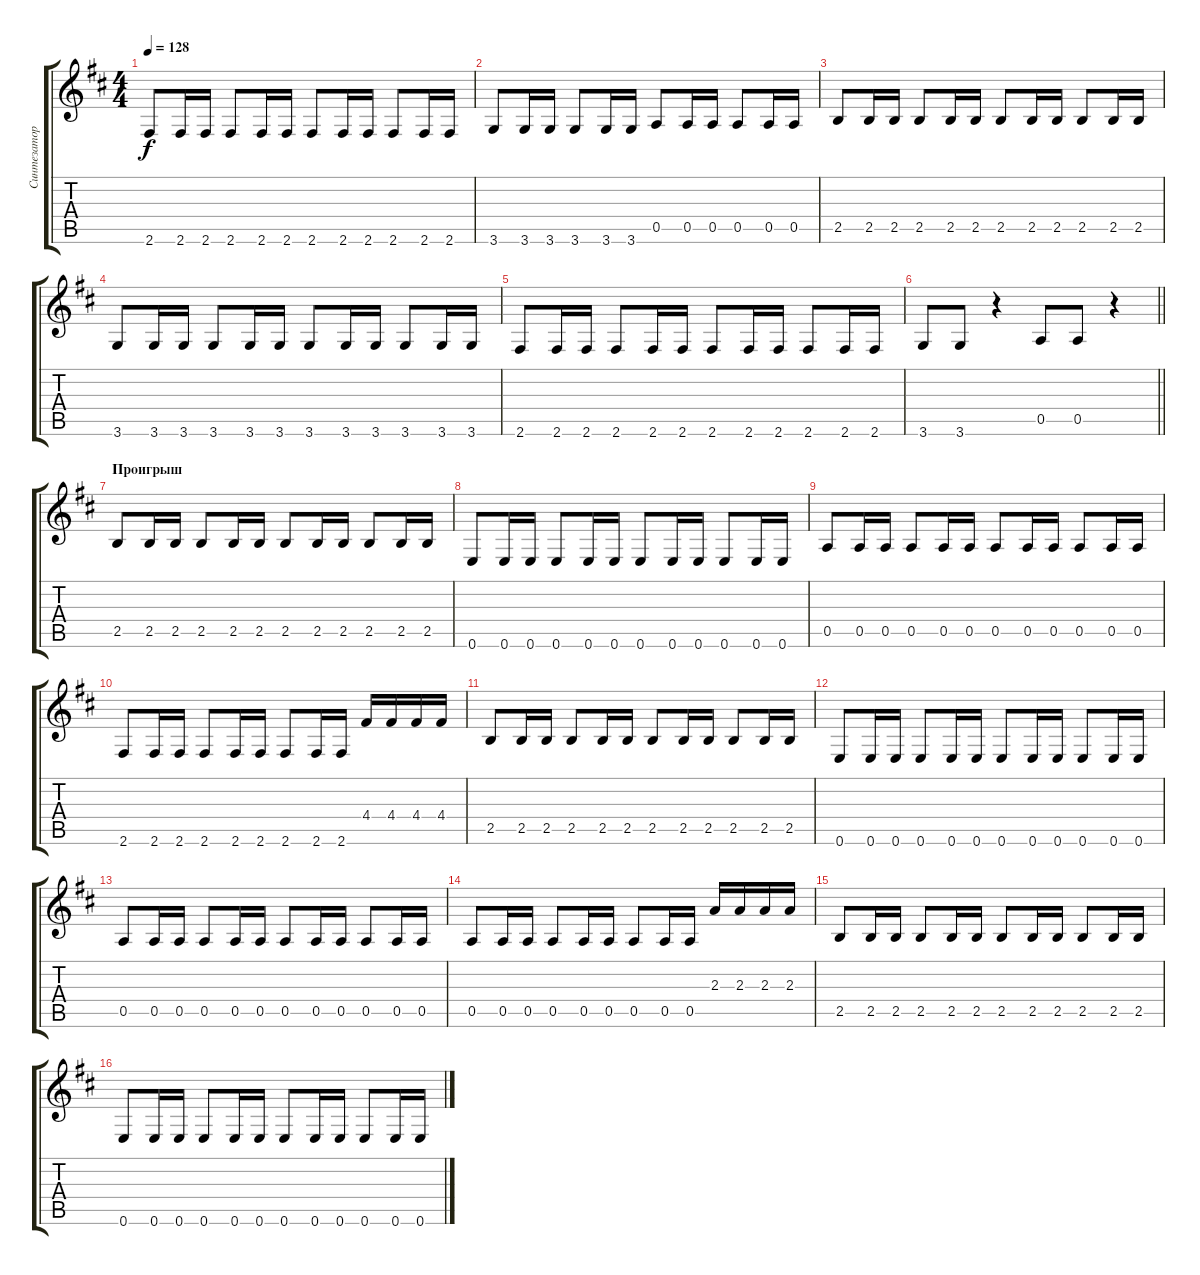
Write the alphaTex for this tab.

\track ("Синтезатор" "Синтезатор") {instrument synthbass1}
\staff {score tabs}
\tuning (E4 B3 G3 D3 A2 E2) {hide}
\ts (4 4)
\tempo 128
\clef g2
\ks bminor
2.6.8{dy f} 2.6.16 2.6.16 2.6.8 2.6.16 2.6.16 2.6.8 2.6.16 2.6.16 2.6.8 2.6.16 2.6.16 |
3.6.8 3.6.16 3.6.16 3.6.8 3.6.16 3.6.16 0.5.8 0.5.16 0.5.16 0.5.8 0.5.16 0.5.16 |
2.5.8 2.5.16 2.5.16 2.5.8 2.5.16 2.5.16 2.5.8 2.5.16 2.5.16 2.5.8 2.5.16 2.5.16 |
3.6.8 3.6.16 3.6.16 3.6.8 3.6.16 3.6.16 3.6.8 3.6.16 3.6.16 3.6.8 3.6.16 3.6.16 |
2.6.8 2.6.16 2.6.16 2.6.8 2.6.16 2.6.16 2.6.8 2.6.16 2.6.16 2.6.8 2.6.16 2.6.16 |
\barLineRight lightlight
3.6.8 3.6.8 r.4 0.5.8 0.5.8 r.4 |
\section ("" "Проигрыш")
2.5.8{volume 10} 2.5.16 2.5.16 2.5.8 2.5.16 2.5.16 2.5.8 2.5.16 2.5.16 2.5.8 2.5.16 2.5.16 |
0.6.8 0.6.16 0.6.16 0.6.8 0.6.16 0.6.16 0.6.8 0.6.16 0.6.16 0.6.8 0.6.16 0.6.16 |
0.5.8 0.5.16 0.5.16 0.5.8 0.5.16 0.5.16 0.5.8 0.5.16 0.5.16 0.5.8 0.5.16 0.5.16 |
2.6.8 2.6.16 2.6.16 2.6.8 2.6.16 2.6.16 2.6.8 2.6.16 2.6.16 4.4.16 4.4.16 4.4.16 4.4.16 |
2.5.8 2.5.16 2.5.16 2.5.8 2.5.16 2.5.16 2.5.8 2.5.16 2.5.16 2.5.8 2.5.16 2.5.16 |
0.6.8 0.6.16 0.6.16 0.6.8 0.6.16 0.6.16 0.6.8 0.6.16 0.6.16 0.6.8 0.6.16 0.6.16 |
0.5.8 0.5.16 0.5.16 0.5.8 0.5.16 0.5.16 0.5.8 0.5.16 0.5.16 0.5.8 0.5.16 0.5.16 |
0.5.8 0.5.16 0.5.16 0.5.8 0.5.16 0.5.16 0.5.8 0.5.16 0.5.16 2.3.16 2.3.16 2.3.16 2.3.16 |
2.5.8 2.5.16 2.5.16 2.5.8 2.5.16 2.5.16 2.5.8 2.5.16 2.5.16 2.5.8 2.5.16 2.5.16 |
0.6.8 0.6.16 0.6.16 0.6.8 0.6.16 0.6.16 0.6.8 0.6.16 0.6.16 0.6.8 0.6.16 0.6.16
